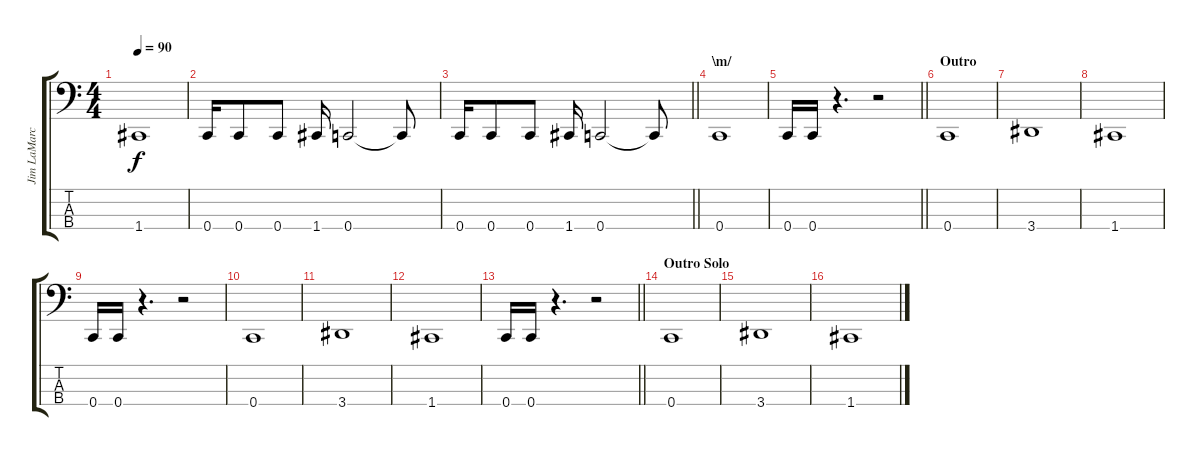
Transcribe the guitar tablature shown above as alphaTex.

\track ("Jim LaMarca" "Jim LaMarc") {instrument electricbasspick}
\staff {score tabs}
\tuning (F2 C2 G1 C1) {hide}
\ts (4 4)
\tempo 90
\clef f4
\ks c
1.4.1{dy f} |
0.4.16 0.4.8 0.4.8 1.4.16 0.4.2 0.4{t}.8 |
\barLineRight lightlight
0.4.16 0.4.8 0.4.8 1.4.16 0.4.2 0.4{t}.8 |
\section ("" "\\m/")
0.4.1 |
\barLineRight lightlight
0.4.16 0.4.16 r.4{d} r.2 |
\section ("" "Outro")
0.4.1 |
3.4.1 |
1.4.1 |
0.4.16 0.4.16 r.4{d} r.2 |
0.4.1 |
3.4.1 |
1.4.1 |
\barLineRight lightlight
0.4.16 0.4.16 r.4{d} r.2 |
\section ("" "Outro Solo")
0.4.1 |
3.4.1 |
1.4.1
